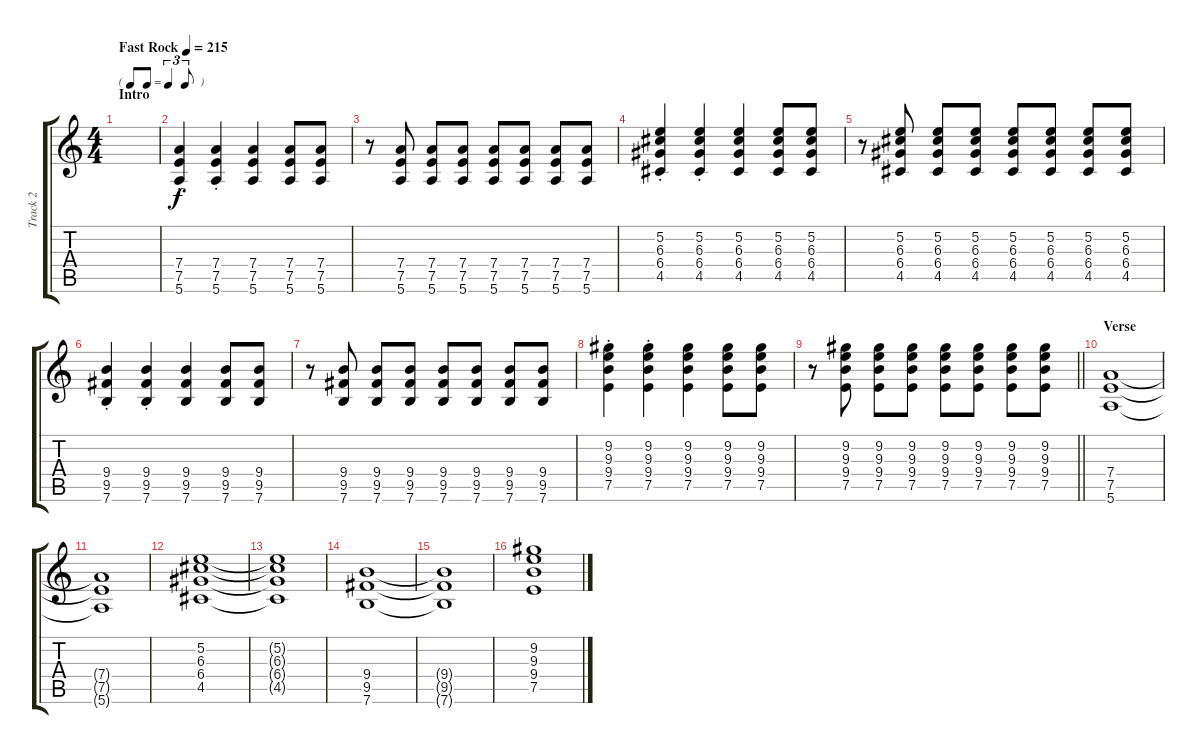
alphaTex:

\track ("Track 2" "Track 2") {instrument electricguitarclean}
\staff {score tabs}
\tuning (E4 B3 G3 D3 A2 E2) {hide}
\ts (4 4)
\tf triplet8th
\section ("" "Intro")
\tempo (215 "Fast Rock")
\clef g2
\ks c
|
(7.4{st} 7.5{st} 5.6{st}).4 (7.4{st} 7.5{st} 5.6{st}).4 (7.4 7.5 5.6).4 (7.4 7.5 5.6).8 (7.4 7.5 5.6).8 |
r.8 (7.4 7.5 5.6).8 (7.4 7.5 5.6).8 (7.4 7.5 5.6).8 (7.4 7.5 5.6).8 (7.4 7.5 5.6).8 (7.4 7.5 5.6).8 (7.4 7.5 5.6).8 |
(5.2{st} 6.3{st} 6.4{st} 4.5{st}).4 (5.2{st} 6.3{st} 6.4{st} 4.5{st}).4 (5.2 6.3 6.4 4.5).4 (5.2 6.3 6.4 4.5).8 (5.2 6.3 6.4 4.5).8 |
r.8 (5.2 6.3 6.4 4.5).8 (5.2 6.3 6.4 4.5).8 (5.2 6.3 6.4 4.5).8 (5.2 6.3 6.4 4.5).8 (5.2 6.3 6.4 4.5).8 (5.2 6.3 6.4 4.5).8 (5.2 6.3 6.4 4.5).8 |
(9.4{st} 9.5{st} 7.6{st}).4 (9.4{st} 9.5{st} 7.6{st}).4 (9.4 9.5 7.6).4 (9.4 9.5 7.6).8 (9.4 9.5 7.6).8 |
r.8 (9.4 9.5 7.6).8 (9.4 9.5 7.6).8 (9.4 9.5 7.6).8 (9.4 9.5 7.6).8 (9.4 9.5 7.6).8 (9.4 9.5 7.6).8 (9.4 9.5 7.6).8 |
(9.2{st} 9.3{st} 9.4{st} 7.5{st}).4 (9.2{st} 9.3{st} 9.4{st} 7.5{st}).4 (9.2 9.3 9.4 7.5).4 (9.2 9.3 9.4 7.5).8 (9.2 9.3 9.4 7.5).8 |
\barLineRight lightlight
r.8 (9.2 9.3 9.4 7.5).8 (9.2 9.3 9.4 7.5).8 (9.2 9.3 9.4 7.5).8 (9.2 9.3 9.4 7.5).8 (9.2 9.3 9.4 7.5).8 (9.2 9.3 9.4 7.5).8 (9.2 9.3 9.4 7.5).8 |
\section ("" "Verse")
(7.4 7.5 5.6).1 |
(7.4{t} 7.5{t} 5.6{t}).1 |
(5.2 6.3 6.4 4.5).1 |
(5.2{t} 6.3{t} 6.4{t} 4.5{t}).1 |
(9.4 9.5 7.6).1 |
(9.4{t} 9.5{t} 7.6{t}).1 |
(9.2 9.3 9.4 7.5).1
